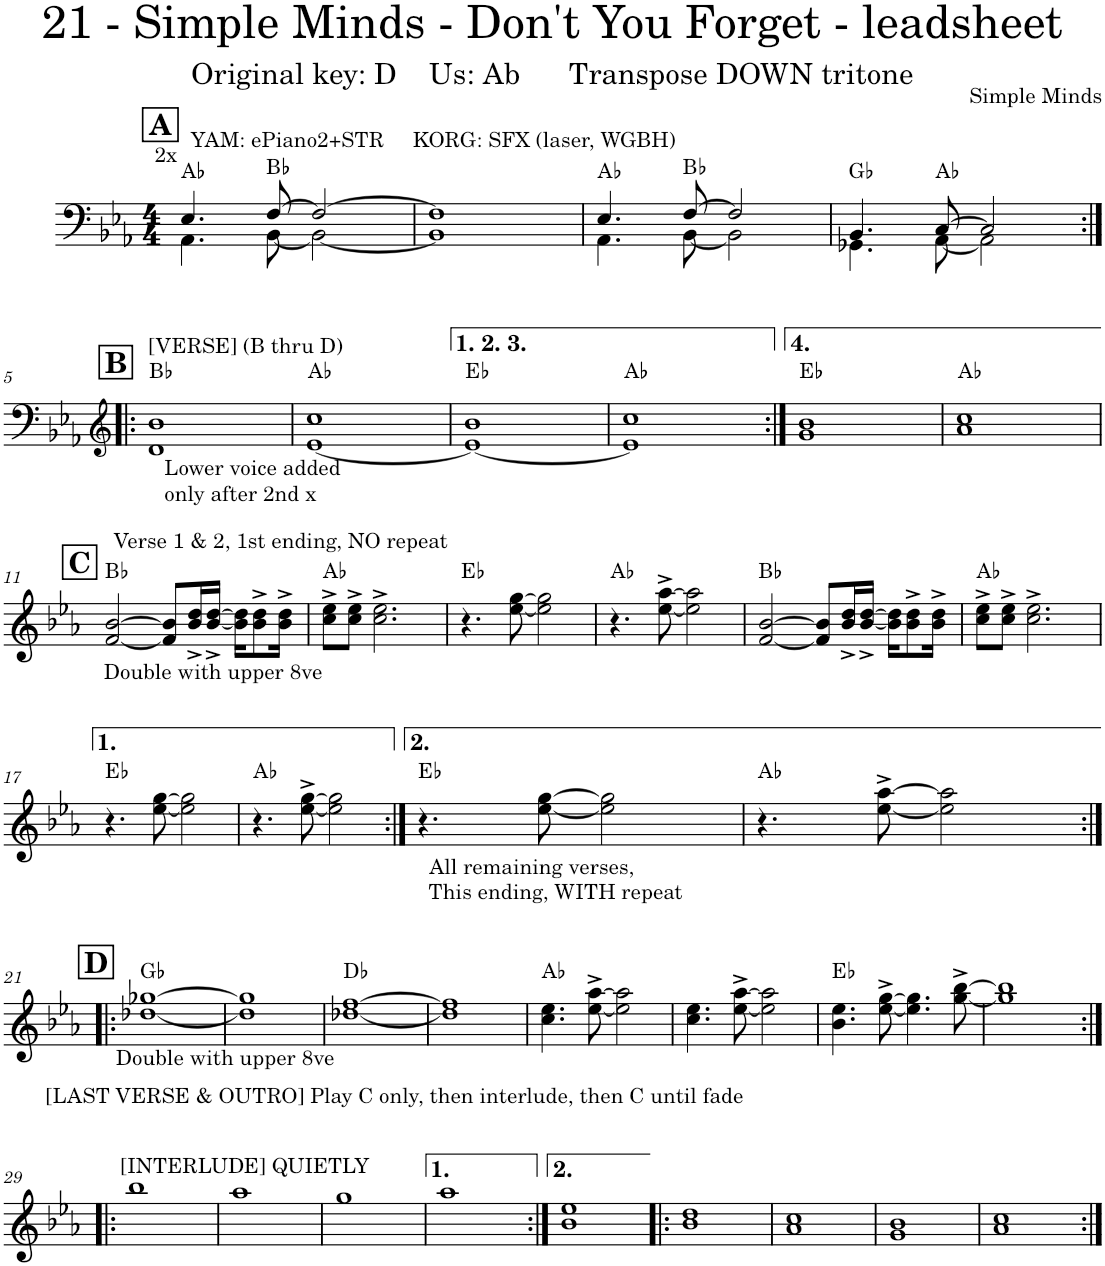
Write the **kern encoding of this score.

**kern	**kern	**harte
*part1	*part1	*part1
*staff2	*staff1	*
*I"Piano	*	*
*I'Pno.	*	*
*stria5	*	*
*clefF4	*clefF4	*
*k[b-e-a-]	*k[b-e-a-]	*
*M4/4	*M4/4	*
!!LO:REH:place=s1:a:B:cj:fs=14:t=A
=1	=1	=1
*	*^	*
!	!LO:TX:a:t=2x	!	!
!	!LO:TX:a:t=YAM&colon; ePiano2+STR     KORG&colon; SFX (laser, WGBH)	!	!
4.AA-	4.E-/	4.AA-\	Ab:maj
8r	[8F/	[8BB-\	Bb:maj
2r	2F/_	2BB-\_	.
=2	=2	=2	=2
1r	1F]	1BB-]	.
=3	=3	=3	=3
1r	4.E-/	4.AA-\	Ab:maj
.	[8F/	[8BB-\	Bb:maj
.	2F/]	2BB-\]	.
=4	=4	=4	=4
1r	4.BB-/	4.GG-X\	Gb:maj
.	[8C/	[8AA-\	Ab:maj
.	2C/]	2AA-\]	.
!!LO:LB:g=z	!!
!!LO:REH:place=s1:a:B:cj:fs=14:t=B	!!
=5:|!|:	=5:|!|:	=5:|!|:	=5:|!|:
*	*clefG2	*	*
!	!LO:TX:a:t=[VERSE] (B thru D)	!	!
!	!LO:TX:b:t=Lower voice added	!	!
!	!LO:TX:b:t=only after 2nd x	!	!
1r	1b-	1d	Bb:maj
=6	=6	=6	=6
1r	1cc	[1e-	Ab:maj
=7	=7	=7	=7
1r	1b-	1e-_	Eb:maj
=8	=8	=8	=8
1r	1cc	1e-]	Ab:maj
=9:|!	=9:|!	=9:|!	=9:|!
1r	1b-	1g	Eb:maj
=10	=10	=10	=10
1r	1cc	1a-	Ab:maj
!!LO:LB:g=z
!!LO:REH:place=s1:a:B:cj:fs=14:t=C
=11	=11	=11	=11
!	!LO:TX:b:t=Double with upper 8ve	!	!
!	!LO:TX:a:t=Verse 1 & 2, 1st ending, NO repeat	!	!
*	*v	*v	*
1r	[2f/ [2b-/	Bb:maj
.	8f/] 8b-/]L	.
.	16b-/^ 16dd/^L	.
.	[16b-/^ [16dd/^JJ	.
.	16b-\] 16dd\]KL	.
.	8b-\^ 8dd\^	.
.	16b-\^ 16dd\^Jk	.
=12	=12	=12
1r	8cc\^ 8ee-\^L	Ab:maj
.	8cc\^ 8ee-\^J	.
.	2.cc\^ 2.ee-\^	.
=13	=13	=13
1r	4.r	Eb:maj
.	[8ee-\ [8gg\	.
.	2ee-\] 2gg\]	.
=14	=14	=14
1r	4.r	Ab:maj
.	[8ee-\^ [8aa-\^	.
.	2ee-\] 2aa-\]	.
=15	=15	=15
1r	[2f/ [2b-/	Bb:maj
.	8f/] 8b-/]L	.
.	16b-/^ 16dd/^L	.
.	[16b-/^ [16dd/^JJ	.
.	16b-\] 16dd\]KL	.
.	8b-\^ 8dd\^	.
.	16b-\^ 16dd\^Jk	.
=16	=16	=16
1r	8cc\^ 8ee-\^L	Ab:maj
.	8cc\^ 8ee-\^J	.
.	2.cc\^ 2.ee-\^	.
!!LO:LB:g=z
=17	=17	=17
1r	4.r	Eb:maj
.	[8ee-\ [8gg\	.
.	2ee-\] 2gg\]	.
=18	=18	=18
1r	4.r	Ab:maj
.	[8ee-\^ [8gg\^	.
.	2ee-\] 2gg\]	.
=19:|!	=19:|!	=19:|!
!	!LO:TX:b:t=All remaining verses,	!
!	!LO:TX:b:t=This ending, WITH repeat	!
1r	4.r	Eb:maj
.	[8ee-\ [8gg\	.
.	2ee-\] 2gg\]	.
=20	=20	=20
1r	4.r	Ab:maj
.	[8ee-\^ [8aa-\^	.
.	2ee-\] 2aa-\]	.
!!LO:LB:g=z
!!LO:REH:place=s1:a:B:cj:fs=14:t=D
=21:|!|:	=21:|!|:	=21:|!|:
!	!LO:TX:b:t=[LAST VERSE & OUTRO] Play C only, then interlude, then C until fade	!
!	!LO:TX:b:t=Double with upper 8ve	!
1r	[1dd-X [1gg-X	Gb:maj
=22	=22	=22
1r	1dd-] 1gg-]	.
=23	=23	=23
1r	[1dd-X [1ff	Db:maj
=24	=24	=24
1r	1dd-] 1ff]	.
=25	=25	=25
1r	4.cc\ 4.ee-\	Ab:maj
.	[8ee-\^ [8aa-\^	.
.	2ee-\] 2aa-\]	.
=26	=26	=26
1r	4.cc\ 4.ee-\	.
.	[8ee-\^ [8aa-\^	.
.	2ee-\] 2aa-\]	.
=27	=27	=27
1r	4.b-\ 4.ee-\	Eb:maj
.	[8ee-\^ [8gg\^	.
.	4.ee-\] 4.gg\]	.
.	[8gg\^ [8bb-\^	.
=28	=28	=28
1r	1gg] 1bb-]	.
!!LO:LB:g=z
=29:|!|:	=29:|!|:	=29:|!|:
!	!LO:TX:a:t=[INTERLUDE] QUIETLY	!
1r	1bb-	.
=30	=30	=30
1r	1aa-	.
=31	=31	=31
1r	1gg	.
=32	=32	=32
1r	1aa-	.
=33:|!	=33:|!	=33:|!
1r	1b- 1ee-	.
=34!|:	=34!|:	=34!|:
1r	1b- 1dd	.
=35	=35	=35
1r	1a- 1cc	.
=36	=36	=36
1r	1g 1b-	.
=37	=37	=37
1r	1a- 1cc	.
=:|!	=:|!	=:|!
*-	*-	*-
